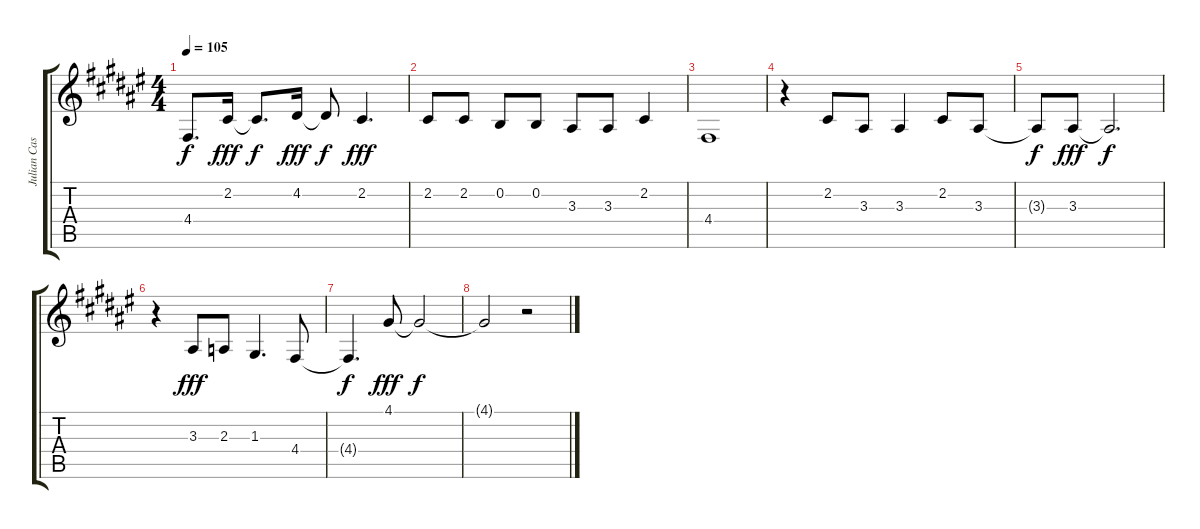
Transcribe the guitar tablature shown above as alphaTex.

\track ("Julian Casablancas - Vocals" "Julian Cas") {instrument lead2sawtooth}
\staff {score tabs}
\tuning (E4 B3 G3 D3 A2 E2) {hide}
\ts (4 4)
\tempo 105
\clef g2
\ks f#
4.4{t}.8{d dy f} 2.2.16{dy fff} 2.2{t}.8{d dy f} 4.2.16{dy fff} 4.2{t}.8{dy f} 2.2.4{d dy fff} |
2.2.8 2.2.8 0.2.8 0.2.8 3.3.8 3.3.8 2.2.4 |
4.4.1 |
r.4 2.2.8 3.3.8 3.3.4 2.2.8 3.3.8 |
3.3{t}.8{dy f} 3.3.8{dy fff} 3.3{t}.2{d dy f} |
r.4 3.3.8{dy fff} 2.3.8 1.3.4{d} 4.4.8 |
4.4{t}.4{d dy f} 4.1.8{dy fff} 4.1{t}.2{dy f} |
4.1{t}.2 r.2
